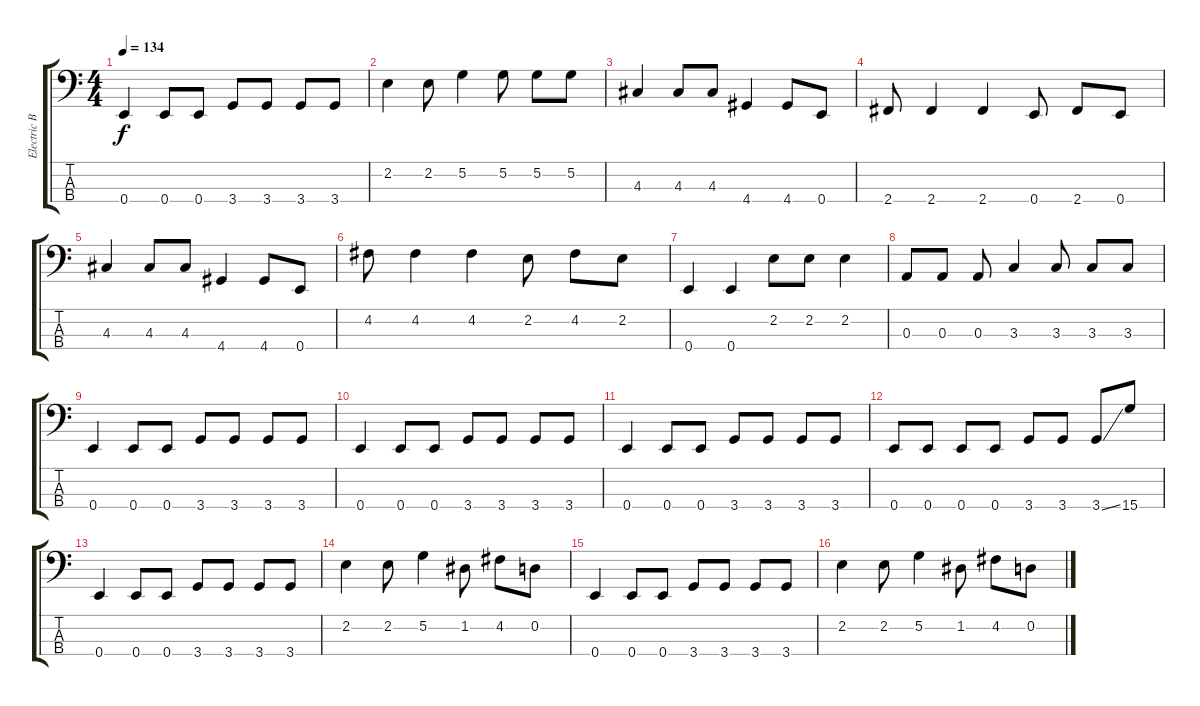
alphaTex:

\track ("Electric Bass" "Electric B") {instrument electricbassfinger}
\staff {score tabs}
\tuning (G2 D2 A1 E1) {hide}
\ts (4 4)
\tempo 134
\clef f4
\ks c
0.4.4{dy f} 0.4.8 0.4.8 3.4.8 3.4.8 3.4.8 3.4.8 |
2.2.4 2.2.8 5.2.4 5.2.8 5.2.8 5.2.8 |
4.3.4 4.3.8 4.3.8 4.4.4 4.4.8 0.4.8 |
2.4.8 2.4.4 2.4.4 0.4.8 2.4.8 0.4.8 |
4.3.4 4.3.8 4.3.8 4.4.4 4.4.8 0.4.8 |
4.2.8 4.2.4 4.2.4 2.2.8 4.2.8 2.2.8 |
0.4.4 0.4.4 2.2.8 2.2.8 2.2.4 |
0.3.8 0.3.8 0.3.8 3.3.4 3.3.8 3.3.8 3.3.8 |
0.4.4 0.4.8 0.4.8 3.4.8 3.4.8 3.4.8 3.4.8 |
0.4.4 0.4.8 0.4.8 3.4.8 3.4.8 3.4.8 3.4.8 |
0.4.4 0.4.8 0.4.8 3.4.8 3.4.8 3.4.8 3.4.8 |
0.4.8 0.4.8 0.4.8 0.4.8 3.4.8 3.4.8 3.4{ss}.8 15.4.8 |
0.4.4 0.4.8 0.4.8 3.4.8 3.4.8 3.4.8 3.4.8 |
2.2.4 2.2.8 5.2.4 1.2.8 4.2.8 0.2.8 |
0.4.4 0.4.8 0.4.8 3.4.8 3.4.8 3.4.8 3.4.8 |
2.2.4 2.2.8 5.2.4 1.2.8 4.2.8 0.2.8
